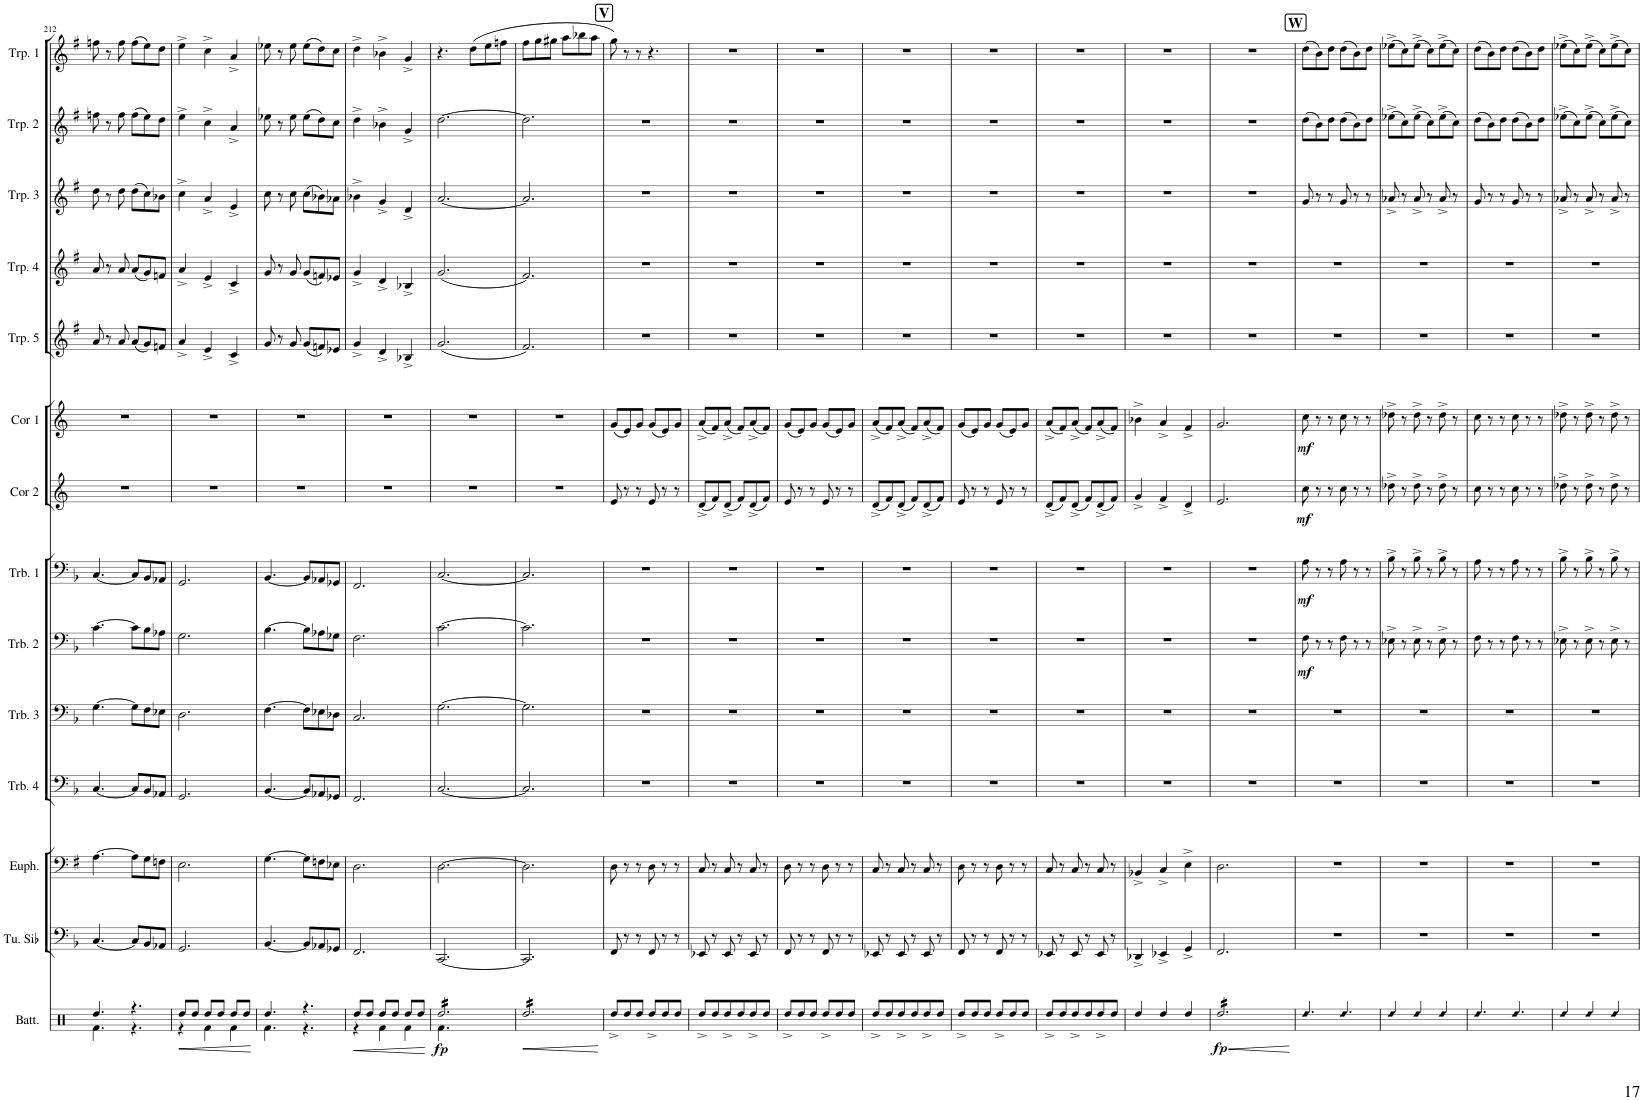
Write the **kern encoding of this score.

**kern	**dynam	**kern	**kern	**kern	**kern	**kern	**dynam	**kern	**dynam	**kern	**dynam	**kern	**dynam	**kern	**kern	**kern	**kern	**kern
*part14	*part14	*part13	*part12	*part11	*part10	*part9	*part9	*part8	*part8	*part7	*part7	*part6	*part6	*part5	*part4	*part3	*part2	*part1
*staff14	*staff14	*staff13	*staff12	*staff11	*staff10	*staff9	*staff9	*staff8	*staff8	*staff7	*staff7	*staff6	*staff6	*staff5	*staff4	*staff3	*staff2	*staff1
*I"Batterie	*	*I"Tuba en Sib	*I"Euphonium	*I"Trombone 4	*I"Trombone 3	*I"Trombone 2	*	*I"Trombone 1	*	*I"Cor 2	*	*I"Cor 1	*	*I"Trompette 5	*I"Trompette 4	*I"Trompette 3	*I"Trompette 2	*I"Trompette 1
*I'Batt.	*	*I'Tu. Sib	*I'Euph.	*I'Trb. 4	*I'Trb. 3	*I'Trb. 2	*	*I'Trb. 1	*	*I'Cor 2	*	*I'Cor 1	*	*I'Trp. 5	*I'Trp. 4	*I'Trp. 3	*I'Trp. 2	*I'Trp. 1
!!LO:PB:g=z
*clefX	*	*clefF4	*clefF4	*clefF4	*clefF4	*clefF4	*	*clefF4	*	*clefG2	*	*clefG2	*	*clefG2	*clefG2	*clefG2	*clefG2	*clefG2
*	*	*	*Trd1c2	*	*	*	*	*	*	*Trd4c7	*	*Trd4c7	*	*Trd1c2	*Trd1c2	*Trd1c2	*Trd1c2	*Trd1c2
*k[]	*	*k[b-]	*k[f#]	*k[b-]	*k[b-]	*k[b-]	*	*k[b-]	*	*k[]	*	*k[]	*	*k[f#]	*k[f#]	*k[f#]	*k[f#]	*k[f#]
*M6/8	*	*M6/8	*M6/8	*M6/8	*M6/8	*M6/8	*	*M6/8	*	*M6/8	*	*M6/8	*	*M6/8	*M6/8	*M6/8	*M6/8	*M6/8
=212	=212	=212	=212	=212	=212	=212	=212	=212	=212	=212	=212	=212	=212	=212	=212	=212	=212	=212
*^	*	*	*	*	*	*	*	*	*	*	*	*	*	*	*	*	*	*
4.Rdd/	4.Rf\	.	[4.C/	[4.A\	[4.C/	[4.G\	[4.c\	.	[4.C/	.	2.r	.	2.r	.	8a/	8a/	8dd\	8ffn\	8ffn\
.	.	.	.	.	.	.	.	.	.	.	.	.	.	.	8r	8r	8r	8r	8r
.	.	.	.	.	.	.	.	.	.	.	.	.	.	.	8a/	8a/	8dd\	8ff\	8ff\
4.r	4.r	.	8C/L]	8A\L]	8C/L]	8G\L]	8c\L]	.	8C/L]	.	.	.	.	.	(8a/L	(8a/L	(8dd\L	(8ff\L	(8ff\L
.	.	.	8BB-/	8G\	8BB-/	8F\	8B-\	.	8BB-/	.	.	.	.	.	8g/)	8g/)	8cc\)	8ee\)	8ee\)
.	.	.	8AA-X/J	8Fn\J	8AA-X/J	8E-X\J	8A-X\J	.	8AA-X/J	.	.	.	.	.	8fn/J	8fn/J	8b-X\J	8dd\J	8dd\J
=213	=213	=213	=213	=213	=213	=213	=213	=213	=213	=213	=213	=213	=213	=213	=213	=213	=213	=213	=213
8Rdd/L	4r	.	2.GG/	2.E\	2.GG/	2.D\	2.G\	.	2.GG/	.	2.r	.	2.r	.	4a^/	4a^/	4cc^\	4ee^\	4ee^\
8Rdd/J	.	.	.	.	.	.	.	.	.	.	.	.	.	.	.	.	.	.	.
8Rdd/L	4Rf\	.	.	.	.	.	.	.	.	.	.	.	.	.	4e^/	4e^/	4a^/	4cc^\	4cc^\
8Rdd/J	.	.	.	.	.	.	.	.	.	.	.	.	.	.	.	.	.	.	.
8Rdd/L	4Rf\	.	.	.	.	.	.	.	.	.	.	.	.	.	4c^/	4c^/	4e^/	4a^/	4a^/
8Rdd/J	.	.	.	.	.	.	.	.	.	.	.	.	.	.	.	.	.	.	.
=214	=214	=214	=214	=214	=214	=214	=214	=214	=214	=214	=214	=214	=214	=214	=214	=214	=214	=214	=214
4.Rdd/	4.Rf\	.	[4.BB-/	[4.G\	[4.BB-/	[4.F\	[4.B-\	.	[4.BB-/	.	2.r	.	2.r	.	8g/	8g/	8cc\	8ee-X\	8ee-X\
.	.	.	.	.	.	.	.	.	.	.	.	.	.	.	8r	8r	8r	8r	8r
.	.	.	.	.	.	.	.	.	.	.	.	.	.	.	8g/	8g/	8cc\	8ee-\	8ee-\
4.r	4.r	.	8BB-/L]	8G\L]	8BB-/L]	8F\L]	8B-\L]	.	8BB-/L]	.	.	.	.	.	(8g/L	(8g/L	(8cc\L	(8ee-\L	(8ee-\L
.	.	.	8AA-X/	8Fn\	8AA-X/	8E-X\	8A-X\	.	8AA-X/	.	.	.	.	.	8fn/)	8fn/)	8b-X\)	8dd\)	8dd\)
.	.	.	8GG-X/J	8E-X\J	8GG-X/J	8D-X\J	8G-X\J	.	8GG-X/J	.	.	.	.	.	8e-X/J	8e-X/J	8a-X\J	8cc\J	8cc\J
=215	=215	=215	=215	=215	=215	=215	=215	=215	=215	=215	=215	=215	=215	=215	=215	=215	=215	=215	=215
8Rdd/L	4r	.	2.FF/	2.D\	2.FF/	2.C/	2.F\	.	2.FF/	.	2.r	.	2.r	.	4g^/	4g^/	4b-X^\	4dd^\	4dd^\
8Rdd/J	.	.	.	.	.	.	.	.	.	.	.	.	.	.	.	.	.	.	.
8Rdd/L	4Rf\	.	.	.	.	.	.	.	.	.	.	.	.	.	4d^/	4d^/	4g^/	4b-X^\	4b-X^\
8Rdd/J	.	.	.	.	.	.	.	.	.	.	.	.	.	.	.	.	.	.	.
8Rdd/L	4Rf\	.	.	.	.	.	.	.	.	.	.	.	.	.	4B-X^/	4B-X^/	4d^/	4g^/	4g^/
8Rdd/J	.	.	.	.	.	.	.	.	.	.	.	.	.	.	.	.	.	.	.
=216	=216	=216	=216	=216	=216	=216	=216	=216	=216	=216	=216	=216	=216	=216	=216	=216	=216	=216	=216
!	!	!LO:DY:b	!	!	!	!	!	!	!	!	!	!	!	!	!	!	!	!	!
*tremolo	*	*	*	*	*	*	*	*	*	*	*	*	*	*	*	*	*	*	*
16Rdd/LL	4.Rf\	fp	[2.CC/	[2.D\	[2.C/	[2.G\	[2.c\	.	[2.C/	.	2.r	.	2.r	.	(2.g/	(2.g/	[2.a/	[2.dd\	4.r
16Rdd/	.	.	.	.	.	.	.	.	.	.	.	.	.	.	.	.	.	.	.
16Rdd/	.	.	.	.	.	.	.	.	.	.	.	.	.	.	.	.	.	.	.
16Rdd/	.	.	.	.	.	.	.	.	.	.	.	.	.	.	.	.	.	.	.
16Rdd/	.	.	.	.	.	.	.	.	.	.	.	.	.	.	.	.	.	.	.
16Rdd/	.	.	.	.	.	.	.	.	.	.	.	.	.	.	.	.	.	.	.
16Rdd/	4.ryy	.	.	.	.	.	.	.	.	.	.	.	.	.	.	.	.	.	(8dd\L
16Rdd/	.	.	.	.	.	.	.	.	.	.	.	.	.	.	.	.	.	.	.
16Rdd/	.	.	.	.	.	.	.	.	.	.	.	.	.	.	.	.	.	.	8ee\
16Rdd/	.	.	.	.	.	.	.	.	.	.	.	.	.	.	.	.	.	.	.
16Rdd/	.	.	.	.	.	.	.	.	.	.	.	.	.	.	.	.	.	.	8ffn\J
16Rdd/JJ	.	.	.	.	.	.	.	.	.	.	.	.	.	.	.	.	.	.	.
*v	*v	*	*	*	*	*	*	*	*	*	*	*	*	*	*	*	*	*	*
=217	=217	=217	=217	=217	=217	=217	=217	=217	=217	=217	=217	=217	=217	=217	=217	=217	=217	=217
16Rdd/LL	.	2.CC/]	2.D\]	2.C/]	2.G\]	2.c\]	.	2.C/]	.	2.r	.	2.r	.	2.f#/)	2.f#/)	2.a/]	2.dd\]	8ff#\L
16Rdd/	.	.	.	.	.	.	.	.	.	.	.	.	.	.	.	.	.	.
16Rdd/	.	.	.	.	.	.	.	.	.	.	.	.	.	.	.	.	.	8gg\
16Rdd/	.	.	.	.	.	.	.	.	.	.	.	.	.	.	.	.	.	.
16Rdd/	.	.	.	.	.	.	.	.	.	.	.	.	.	.	.	.	.	8gg#X\J
16Rdd/	.	.	.	.	.	.	.	.	.	.	.	.	.	.	.	.	.	.
16Rdd/	.	.	.	.	.	.	.	.	.	.	.	.	.	.	.	.	.	8aa\L
16Rdd/	.	.	.	.	.	.	.	.	.	.	.	.	.	.	.	.	.	.
16Rdd/	.	.	.	.	.	.	.	.	.	.	.	.	.	.	.	.	.	8bb-X\
16Rdd/	.	.	.	.	.	.	.	.	.	.	.	.	.	.	.	.	.	.
16Rdd/	.	.	.	.	.	.	.	.	.	.	.	.	.	.	.	.	.	8aa\J
16Rdd/JJ	.	.	.	.	.	.	.	.	.	.	.	.	.	.	.	.	.	.
*Xtremolo	*	*	*	*	*	*	*	*	*	*	*	*	*	*	*	*	*	*
!!LO:REH:place=s1:a:B:cj:fs=14:t=V
=218	=218	=218	=218	=218	=218	=218	=218	=218	=218	=218	=218	=218	=218	=218	=218	=218	=218	=218
8Rdd^/L	.	8FF/	8D\	2.r	2.r	2.r	.	2.r	.	8e/	.	(8g/L	.	2.r	2.r	2.r	2.r	8gg\)
8Rdd/	.	8r	8r	.	.	.	.	.	.	8r	.	8e/)	.	.	.	.	.	8r
8Rdd/J	.	8r	8r	.	.	.	.	.	.	8r	.	8g/J	.	.	.	.	.	8r
8Rdd^/L	.	8FF/	8D\	.	.	.	.	.	.	8e/	.	(8g/L	.	.	.	.	.	4.r
8Rdd/	.	8r	8r	.	.	.	.	.	.	8r	.	8e/)	.	.	.	.	.	.
8Rdd/J	.	8r	8r	.	.	.	.	.	.	8r	.	8g/J	.	.	.	.	.	.
=219	=219	=219	=219	=219	=219	=219	=219	=219	=219	=219	=219	=219	=219	=219	=219	=219	=219	=219
8Rdd^/L	.	8EE-X/	8C/	2.r	2.r	2.r	.	2.r	.	(8d^/L	.	(8a^/L	.	2.r	2.r	2.r	2.r	2.r
8Rdd/	.	8r	8r	.	.	.	.	.	.	8f/)	.	8f/)	.	.	.	.	.	.
8Rdd^/	.	8EE-/	8C/	.	.	.	.	.	.	(8d^/J	.	(8a^/J	.	.	.	.	.	.
8Rdd/	.	8r	8r	.	.	.	.	.	.	8f/L)	.	8f/L)	.	.	.	.	.	.
8Rdd^/	.	8EE-/	8C/	.	.	.	.	.	.	(8d^/	.	(8a^/	.	.	.	.	.	.
8Rdd/J	.	8r	8r	.	.	.	.	.	.	8f/J)	.	8f/J)	.	.	.	.	.	.
=220	=220	=220	=220	=220	=220	=220	=220	=220	=220	=220	=220	=220	=220	=220	=220	=220	=220	=220
8Rdd^/L	.	8FF/	8D\	2.r	2.r	2.r	.	2.r	.	8e/	.	(8g/L	.	2.r	2.r	2.r	2.r	2.r
8Rdd/	.	8r	8r	.	.	.	.	.	.	8r	.	8e/)	.	.	.	.	.	.
8Rdd/J	.	8r	8r	.	.	.	.	.	.	8r	.	8g/J	.	.	.	.	.	.
8Rdd^/L	.	8FF/	8D\	.	.	.	.	.	.	8e/	.	(8g/L	.	.	.	.	.	.
8Rdd/	.	8r	8r	.	.	.	.	.	.	8r	.	8e/)	.	.	.	.	.	.
8Rdd/J	.	8r	8r	.	.	.	.	.	.	8r	.	8g/J	.	.	.	.	.	.
=221	=221	=221	=221	=221	=221	=221	=221	=221	=221	=221	=221	=221	=221	=221	=221	=221	=221	=221
8Rdd^/L	.	8EE-X/	8C/	2.r	2.r	2.r	.	2.r	.	(8d^/L	.	(8a^/L	.	2.r	2.r	2.r	2.r	2.r
8Rdd/	.	8r	8r	.	.	.	.	.	.	8f/)	.	8f/)	.	.	.	.	.	.
8Rdd^/	.	8EE-/	8C/	.	.	.	.	.	.	(8d^/J	.	(8a^/J	.	.	.	.	.	.
8Rdd/	.	8r	8r	.	.	.	.	.	.	8f/L)	.	8f/L)	.	.	.	.	.	.
8Rdd^/	.	8EE-/	8C/	.	.	.	.	.	.	(8d^/	.	(8a^/	.	.	.	.	.	.
8Rdd/J	.	8r	8r	.	.	.	.	.	.	8f/J)	.	8f/J)	.	.	.	.	.	.
=222	=222	=222	=222	=222	=222	=222	=222	=222	=222	=222	=222	=222	=222	=222	=222	=222	=222	=222
8Rdd^/L	.	8FF/	8D\	2.r	2.r	2.r	.	2.r	.	8e/	.	(8g/L	.	2.r	2.r	2.r	2.r	2.r
8Rdd/	.	8r	8r	.	.	.	.	.	.	8r	.	8e/)	.	.	.	.	.	.
8Rdd/J	.	8r	8r	.	.	.	.	.	.	8r	.	8g/J	.	.	.	.	.	.
8Rdd^/L	.	8FF/	8D\	.	.	.	.	.	.	8e/	.	(8g/L	.	.	.	.	.	.
8Rdd/	.	8r	8r	.	.	.	.	.	.	8r	.	8e/)	.	.	.	.	.	.
8Rdd/J	.	8r	8r	.	.	.	.	.	.	8r	.	8g/J	.	.	.	.	.	.
=223	=223	=223	=223	=223	=223	=223	=223	=223	=223	=223	=223	=223	=223	=223	=223	=223	=223	=223
8Rdd^/L	.	8EE-X/	8C/	2.r	2.r	2.r	.	2.r	.	(8d^/L	.	(8a^/L	.	2.r	2.r	2.r	2.r	2.r
8Rdd/	.	8r	8r	.	.	.	.	.	.	8f/)	.	8f/)	.	.	.	.	.	.
8Rdd^/	.	8EE-/	8C/	.	.	.	.	.	.	(8d^/J	.	(8a^/J	.	.	.	.	.	.
8Rdd/	.	8r	8r	.	.	.	.	.	.	8f/L)	.	8f/L)	.	.	.	.	.	.
8Rdd^/	.	8EE-/	8C/	.	.	.	.	.	.	(8d^/	.	(8a^/	.	.	.	.	.	.
8Rdd/J	.	8r	8r	.	.	.	.	.	.	8f/J)	.	8f/J)	.	.	.	.	.	.
=224	=224	=224	=224	=224	=224	=224	=224	=224	=224	=224	=224	=224	=224	=224	=224	=224	=224	=224
4Rdd/	.	4DD-X^/	4BB-X^/	2.r	2.r	2.r	.	2.r	.	4g^/	.	4b-X^\	.	2.r	2.r	2.r	2.r	2.r
4Rdd/	.	4EE-X^/	4C^/	.	.	.	.	.	.	4f^/	.	4a^/	.	.	.	.	.	.
4Rdd/	.	4GG^/	4E^\	.	.	.	.	.	.	4d^/	.	4f^/	.	.	.	.	.	.
=225	=225	=225	=225	=225	=225	=225	=225	=225	=225	=225	=225	=225	=225	=225	=225	=225	=225	=225
!	!LO:DY:b	!	!	!	!	!	!	!	!	!	!	!	!	!	!	!	!	!
*tremolo	*	*	*	*	*	*	*	*	*	*	*	*	*	*	*	*	*	*
16Rdd/LL	fp	2.FF/	2.D\	2.r	2.r	2.r	.	2.r	.	2.e/	.	2.g/	.	2.r	2.r	2.r	2.r	2.r
16Rdd/	.	.	.	.	.	.	.	.	.	.	.	.	.	.	.	.	.	.
16Rdd/	.	.	.	.	.	.	.	.	.	.	.	.	.	.	.	.	.	.
16Rdd/	.	.	.	.	.	.	.	.	.	.	.	.	.	.	.	.	.	.
16Rdd/	.	.	.	.	.	.	.	.	.	.	.	.	.	.	.	.	.	.
16Rdd/	.	.	.	.	.	.	.	.	.	.	.	.	.	.	.	.	.	.
16Rdd/	.	.	.	.	.	.	.	.	.	.	.	.	.	.	.	.	.	.
16Rdd/	.	.	.	.	.	.	.	.	.	.	.	.	.	.	.	.	.	.
16Rdd/	.	.	.	.	.	.	.	.	.	.	.	.	.	.	.	.	.	.
16Rdd/	.	.	.	.	.	.	.	.	.	.	.	.	.	.	.	.	.	.
16Rdd/	.	.	.	.	.	.	.	.	.	.	.	.	.	.	.	.	.	.
16Rdd/JJ	.	.	.	.	.	.	.	.	.	.	.	.	.	.	.	.	.	.
*Xtremolo	*	*	*	*	*	*	*	*	*	*	*	*	*	*	*	*	*	*
!!LO:REH:place=s1:a:B:cj:fs=14:t=W
=226	=226	=226	=226	=226	=226	=226	=226	=226	=226	=226	=226	=226	=226	=226	=226	=226	=226	=226
!LO:N:head=diamond	!	!	!	!	!	!	!LO:DY:b	!	!LO:DY:b	!	!LO:DY:b	!	!LO:DY:b	!	!	!	!	!
4.Rdd/	.	2.r	2.r	2.r	2.r	8F\	mf	8A\	mf	8cc\	mf	8cc\	mf	2.r	2.r	8g/	(8dd\L	(8dd\L
.	.	.	.	.	.	8r	.	8r	.	8r	.	8r	.	.	.	8r	8b\)	8b\)
.	.	.	.	.	.	8r	.	8r	.	8r	.	8r	.	.	.	8r	8dd\J	8dd\J
!LO:N:head=diamond	!	!	!	!	!	!	!	!	!	!	!	!	!	!	!	!	!	!
4.Rdd/	.	.	.	.	.	8F\	.	8A\	.	8cc\	.	8cc\	.	.	.	8g/	(8dd\L	(8dd\L
.	.	.	.	.	.	8r	.	8r	.	8r	.	8r	.	.	.	8r	8b\)	8b\)
.	.	.	.	.	.	8r	.	8r	.	8r	.	8r	.	.	.	8r	8dd\J	8dd\J
=227	=227	=227	=227	=227	=227	=227	=227	=227	=227	=227	=227	=227	=227	=227	=227	=227	=227	=227
!LO:N:head=diamond	!	!	!	!	!	!	!	!	!	!	!	!	!	!	!	!	!	!
4Rdd/	.	2.r	2.r	2.r	2.r	8E-X^\	.	8B-^\	.	8dd-X^\	.	8dd-X^\	.	2.r	2.r	8a-X^/	(8ee-X^\L	(8ee-X^\L
.	.	.	.	.	.	8r	.	8r	.	8r	.	8r	.	.	.	8r	8cc\)	8cc\)
!LO:N:head=diamond	!	!	!	!	!	!	!	!	!	!	!	!	!	!	!	!	!	!
4Rdd/	.	.	.	.	.	8E-^\	.	8B-^\	.	8dd-^\	.	8dd-^\	.	.	.	8a-^/	(8ee-^\J	(8ee-^\J
.	.	.	.	.	.	8r	.	8r	.	8r	.	8r	.	.	.	8r	8cc\L)	8cc\L)
!LO:N:head=diamond	!	!	!	!	!	!	!	!	!	!	!	!	!	!	!	!	!	!
4Rdd/	.	.	.	.	.	8E-^\	.	8B-^\	.	8dd-^\	.	8dd-^\	.	.	.	8a-^/	(8ee-^\	(8ee-^\
.	.	.	.	.	.	8r	.	8r	.	8r	.	8r	.	.	.	8r	8cc\J)	8cc\J)
=228	=228	=228	=228	=228	=228	=228	=228	=228	=228	=228	=228	=228	=228	=228	=228	=228	=228	=228
!LO:N:head=diamond	!	!	!	!	!	!	!	!	!	!	!	!	!	!	!	!	!	!
4.Rdd/	.	2.r	2.r	2.r	2.r	8F\	.	8A\	.	8cc\	.	8cc\	.	2.r	2.r	8g/	(8dd\L	(8dd\L
.	.	.	.	.	.	8r	.	8r	.	8r	.	8r	.	.	.	8r	8b\)	8b\)
.	.	.	.	.	.	8r	.	8r	.	8r	.	8r	.	.	.	8r	8dd\J	8dd\J
!LO:N:head=diamond	!	!	!	!	!	!	!	!	!	!	!	!	!	!	!	!	!	!
4.Rdd/	.	.	.	.	.	8F\	.	8A\	.	8cc\	.	8cc\	.	.	.	8g/	(8dd\L	(8dd\L
.	.	.	.	.	.	8r	.	8r	.	8r	.	8r	.	.	.	8r	8b\)	8b\)
.	.	.	.	.	.	8r	.	8r	.	8r	.	8r	.	.	.	8r	8dd\J	8dd\J
=229	=229	=229	=229	=229	=229	=229	=229	=229	=229	=229	=229	=229	=229	=229	=229	=229	=229	=229
!LO:N:head=diamond	!	!	!	!	!	!	!	!	!	!	!	!	!	!	!	!	!	!
4Rdd/	.	2.r	2.r	2.r	2.r	8E-X^\	.	8B-^\	.	8dd-X^\	.	8dd-X^\	.	2.r	2.r	8a-X^/	(8ee-X^\L	(8ee-X^\L
.	.	.	.	.	.	8r	.	8r	.	8r	.	8r	.	.	.	8r	8cc\)	8cc\)
!LO:N:head=diamond	!	!	!	!	!	!	!	!	!	!	!	!	!	!	!	!	!	!
4Rdd/	.	.	.	.	.	8E-^\	.	8B-^\	.	8dd-^\	.	8dd-^\	.	.	.	8a-^/	(8ee-^\J	(8ee-^\J
.	.	.	.	.	.	8r	.	8r	.	8r	.	8r	.	.	.	8r	8cc\L)	8cc\L)
!LO:N:head=diamond	!	!	!	!	!	!	!	!	!	!	!	!	!	!	!	!	!	!
4Rdd/	.	.	.	.	.	8E-^\	.	8B-^\	.	8dd-^\	.	8dd-^\	.	.	.	8a-^/	(8ee-^\	(8ee-^\
.	.	.	.	.	.	8r	.	8r	.	8r	.	8r	.	.	.	8r	8cc\J)	8cc\J)
=	=	=	=	=	=	=	=	=	=	=	=	=	=	=	=	=	=	=
*-	*-	*-	*-	*-	*-	*-	*-	*-	*-	*-	*-	*-	*-	*-	*-	*-	*-	*-
